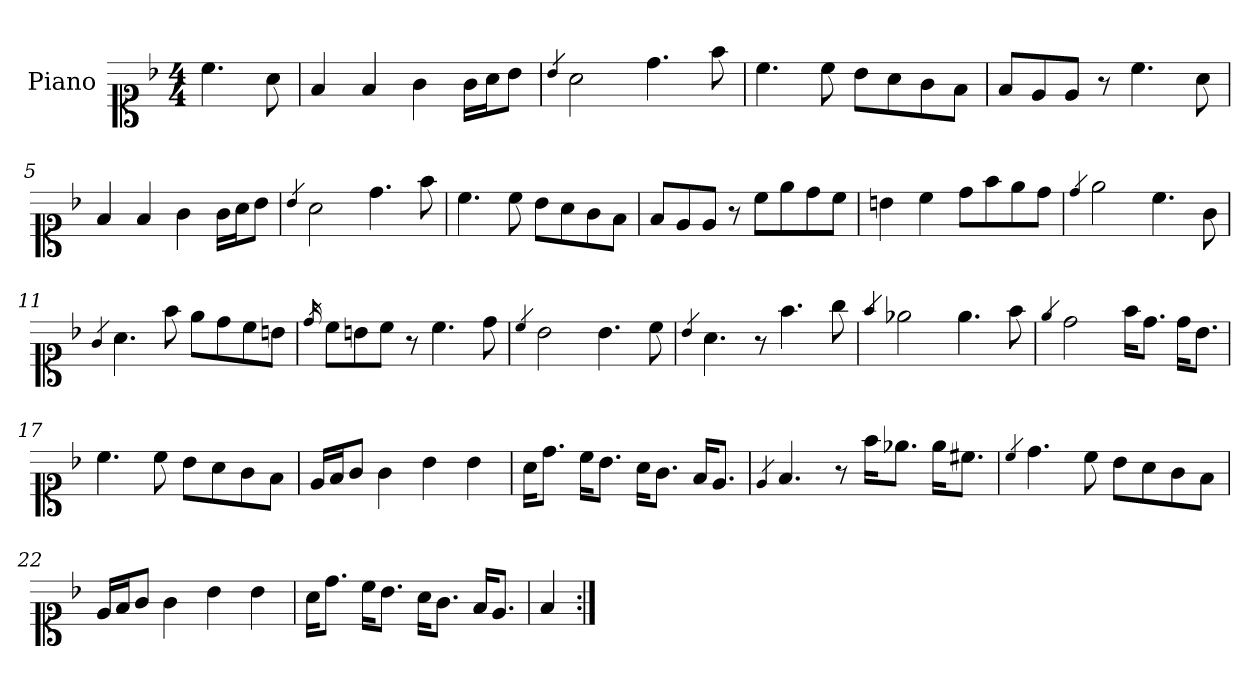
**kern
*part1
*staff1
*I"Piano
*I'Pno.
*clefC1
*k[b-]
*M4/4
=
4.cc\
8a\
=1
4f/
4f/
4g\
16g\LL
16a\J
8b-\J
=2
4qb-/
2a\
4.dd\
8ff\
=3
4.cc\
8cc\
8b-\L
8a\
8g\
8f\J
=4
8f/L
8e/
8e/J
8r
4.cc\
8a\
=5
4f/
4f/
4g\
16g\LL
16a\J
8b-\J
=6
4qb-/
2a\
4.dd\
8ff\
=7
4.cc\
8cc\
8b-\L
8a\
8g\
8f\J
=8
8f/L
8e/
8e/J
8r
8cc\L
8ee\
8dd\
8cc\J
=9
4bn\
4cc\
8dd\L
8ff\
8ee\
8dd\J
=10
4qdd/
2ee\
4.cc\
8g\
=11
4qg/
4.a\
8ff\
8ee\L
8dd\
8cc\
8bn\J
=12
16qdd/
8cc\L
8bn\
8cc\J
8r
4.cc\
8dd\
=13
4qcc/
2b-\
4.b-\
8cc\
=14
4qb-/
4.a\
8r
4.ff\
8gg\
=15
4qff/
2ee-X\
4.ee-\
8ff\
=16
4qee/
2dd\
16ff\KL
8.dd\J
16dd\KL
8.b-\J
=17
4.cc\
8cc\
8b-\L
8a\
8g\
8f\J
=18
16e/LL
16f/J
8g/J
4g\
4b-\
4b-\
=19
16a\KL
8.dd\J
16cc\KL
8.b-\J
16a\KL
8.g\J
16f/KL
8.e/J
=20
4qe/
4.f/
8r
16ff\KL
8.ee-X\J
16ee-\KL
8.cc#X\J
=21
4qcc/
4.dd\
8cc\
8b-\L
8a\
8g\
8f\J
=22
16e/LL
16f/J
8g/J
4g\
4b-\
4b-\
=23
16a\KL
8.dd\J
16cc\KL
8.b-\J
16a\KL
8.g\J
16f/KL
8.e/J
=24
4f/
=:|!
*-
